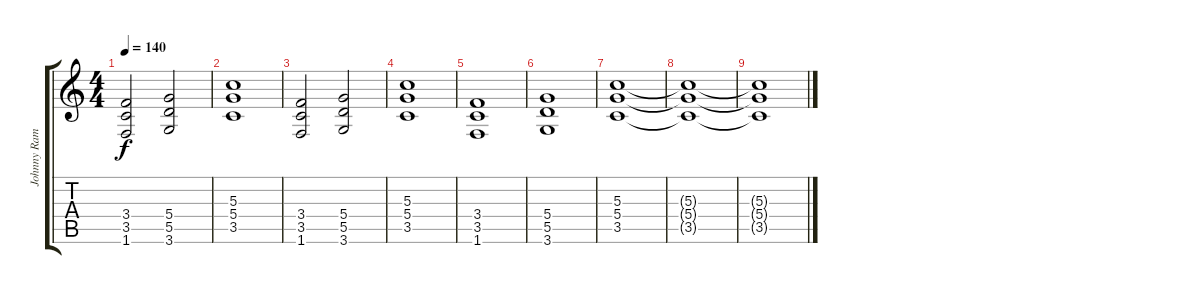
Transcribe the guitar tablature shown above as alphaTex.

\track ("Johnny Ramone - Guitar " "Johnny Ram") {instrument distortionguitar}
\staff {score tabs}
\tuning (E4 B3 G3 D3 A2 E2) {hide}
\ts (4 4)
\tempo 140
\clef g2
\ks c
(3.4 3.5 1.6).2{dy f} (5.4 5.5 3.6).2 |
(5.3 5.4 3.5).1 |
(3.4 3.5 1.6).2 (5.4 5.5 3.6).2 |
(5.3 5.4 3.5).1 |
(3.4 3.5 1.6).1 |
(5.4 5.5 3.6).1 |
(5.3 5.4 3.5).1 |
(5.3{t} 5.4{t} 3.5{t}).1 |
(5.3{t} 5.4{t} 3.5{t}).1
